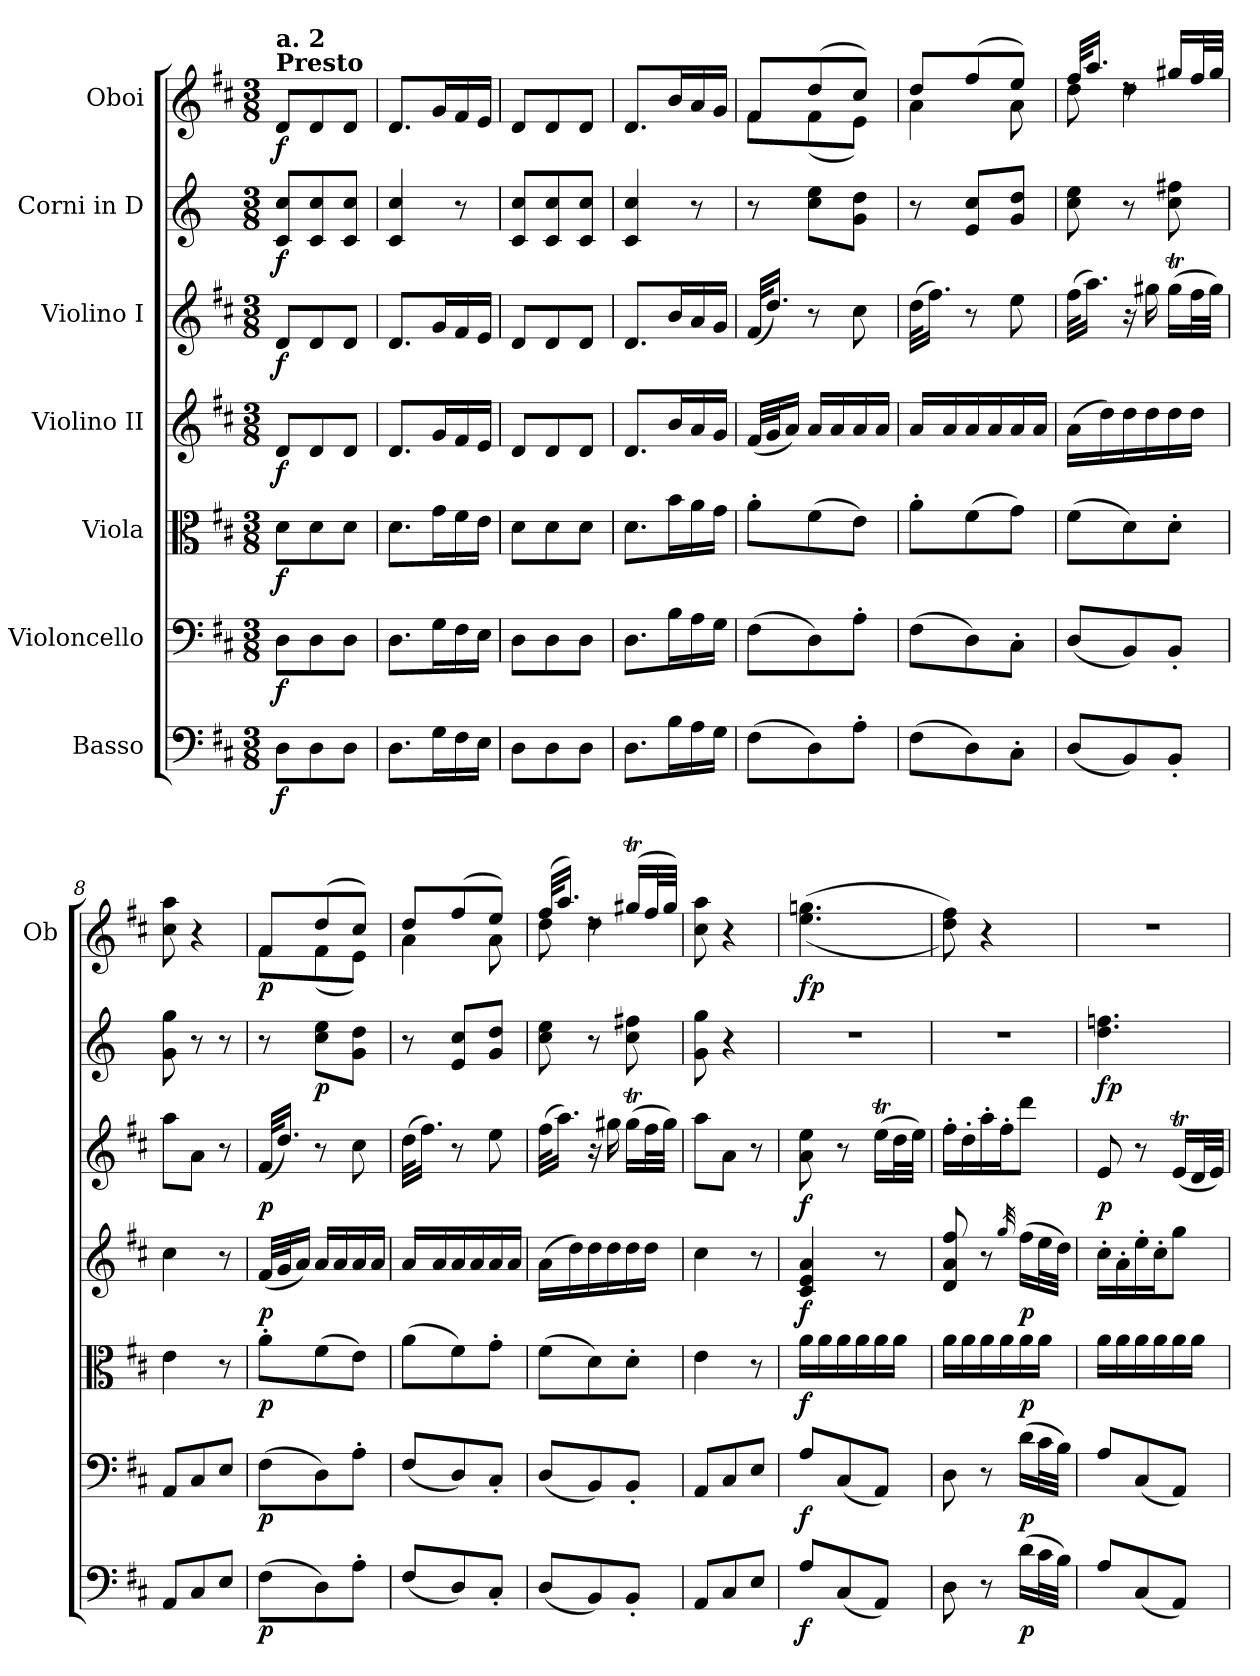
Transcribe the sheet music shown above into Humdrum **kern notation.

**kern	**dynam	**kern	**dynam	**kern	**dynam	**kern	**dynam	**kern	**dynam	**kern	**dynam	**kern	**dynam
*part7	*part7	*part6	*part6	*part5	*part5	*part4	*part4	*part3	*part3	*part2	*part2	*part1	*part1
*staff7	*staff7	*staff6	*staff6	*staff5	*staff5	*staff4	*staff4	*staff3	*staff3	*staff2	*staff2	*staff1	*staff1
*I"Basso	*	*I"Violoncello	*	*I"Viola	*	*I"Violino II	*	*I"Violino I	*	*I"Corni in D	*	*I"Oboi	*
*	*	*	*	*	*	*	*	*	*	*	*	*I'Ob	*
*clefF4	*	*clefF4	*	*clefC3	*	*clefG2	*	*clefG2	*	*clefG2	*	*clefG2	*
*ITrd7c12	*	*	*	*	*	*	*	*	*	*ITrd6c10	*	*	*
*k[f#c#]	*	*k[f#c#]	*	*k[f#c#]	*	*k[f#c#]	*	*k[f#c#]	*	*k[f#c#]	*	*k[f#c#]	*
*M3/8	*	*M3/8	*	*M3/8	*	*M3/8	*	*M3/8	*	*M3/8	*	*M3/8	*
=1	=1	=1	=1	=1	=1	=1	=1	=1	=1	=1	=1	=1	=1
!	!	!	!	!	!	!	!	!	!	!	!	!LO:TX:a:B:t=Presto	!
!	!	!	!	!	!	!	!	!	!	!	!	!LO:TX:a:B:t=a. 2	!
!	!LO:DY:b	!	!LO:DY:b	!	!LO:DY:b	!	!LO:DY:b	!	!LO:DY:b	!	!LO:DY:b	!	!LO:DY:b
8DD\L	f	8D\L	f	8d\L	f	8d/L	f	8d/L	f	8D/ 8d/L	f	8d/L	f
8DD\	.	8D\	.	8d\	.	8d/	.	8d/	.	8D/ 8d/	.	8d/	.
8DD\J	.	8D\J	.	8d\J	.	8d/J	.	8d/J	.	8D/ 8d/J	.	8d/J	.
=2	=2	=2	=2	=2	=2	=2	=2	=2	=2	=2	=2	=2	=2
8.DD\L	.	8.D\L	.	8.d\L	.	8.d/L	.	8.d/L	.	4D/ 4d/	.	8.d/L	.
16GG\L	.	16G\L	.	16g\L	.	16g/L	.	16g/L	.	.	.	16g/L	.
16FF#\	.	16F#\	.	16f#\	.	16f#/	.	16f#/	.	8r	.	16f#/	.
16EE\JJ	.	16E\JJ	.	16e\JJ	.	16e/JJ	.	16e/JJ	.	.	.	16e/JJ	.
=3	=3	=3	=3	=3	=3	=3	=3	=3	=3	=3	=3	=3	=3
8DD\L	.	8D\L	.	8d\L	.	8d/L	.	8d/L	.	8D/ 8d/L	.	8d/L	.
8DD\	.	8D\	.	8d\	.	8d/	.	8d/	.	8D/ 8d/	.	8d/	.
8DD\J	.	8D\J	.	8d\J	.	8d/J	.	8d/J	.	8D/ 8d/J	.	8d/J	.
=4	=4	=4	=4	=4	=4	=4	=4	=4	=4	=4	=4	=4	=4
8.DD\L	.	8.D\L	.	8.d\L	.	8.d/L	.	8.d/L	.	4D/ 4d/	.	8.d/L	.
16BB\L	.	16B\L	.	16b\L	.	16b/L	.	16b/L	.	.	.	16b/L	.
16AA\	.	16A\	.	16a\	.	16a/	.	16a/	.	8r	.	16a/	.
16GG\JJ	.	16G\JJ	.	16g\JJ	.	16g/JJ	.	16g/JJ	.	.	.	16g/JJ	.
=5	=5	=5	=5	=5	=5	=5	=5	=5	=5	=5	=5	=5	=5
*	*	*	*	*	*	*	*	*	*	*	*	*^	*
(>8FF#\L	.	(>8F#\L	.	8a'\L	.	(<32f#/LLL	.	(<32f#/KLL	.	8r	.	8f#/L	8f#\L	.
.	.	.	.	.	.	32g/J	.	16.dd/JJ)	.	.	.	.	.	.
.	.	.	.	.	.	16a/JJ)	.	.	.	.	.	.	.	.
8DD\)	.	8D\)	.	(>8f#\	.	16a/LL	.	8r	.	8d\ 8f#\L	.	(>8dd/	(<8f#\	.
.	.	.	.	.	.	16a/	.	.	.	.	.	.	.	.
8AA'\J	.	8A'\J	.	8e\J)	.	16a/	.	8cc#\	.	8A\ 8e\J	.	8cc#/J)	8e\J)	.
.	.	.	.	.	.	16a/JJ	.	.	.	.	.	.	.	.
=6	=6	=6	=6	=6	=6	=6	=6	=6	=6	=6	=6	=6	=6	=6
(>8FF#\L	.	(>8F#\L	.	8a'\L	.	16a/LL	.	(>32dd\KLL	.	8r	.	8dd/L	4a\	.
.	.	.	.	.	.	.	.	16.ff#\JJ)	.	.	.	.	.	.
.	.	.	.	.	.	16a/	.	.	.	.	.	.	.	.
8DD\)	.	8D\)	.	(>8f#\	.	16a/	.	8r	.	8F#/ 8d/L	.	(>8ff#/	.	.
.	.	.	.	.	.	16a/	.	.	.	.	.	.	.	.
8CC#'\J	.	8C#'\J	.	8g\J)	.	16a/	.	8ee\	.	8A/ 8e/J	.	8ee/J)	8a\	.
.	.	.	.	.	.	16a/JJ	.	.	.	.	.	.	.	.
=7	=7	=7	=7	=7	=7	=7	=7	=7	=7	=7	=7	=7	=7	=7
(<8DD/L	.	(<8D/L	.	(>8f#\L	.	(>16a\LL	.	(>32ff#\KLL	.	8d\ 8f#\	.	32ff#/KLL	8dd\	.
.	.	.	.	.	.	.	.	16.aa\JJ)	.	.	.	16.aa/JJ	.	.
.	.	.	.	.	.	16dd\)	.	.	.	.	.	.	.	.
8BBB/)	.	8BB/)	.	8d\)	.	16dd\	.	16r	.	8r	.	8rdd	4dd\	.
.	.	.	.	.	.	16dd\	.	16gg#X\	.	.	.	.	.	.
8BBB'/J	.	8BB'/J	.	8d'\J	.	16dd\	.	(>16gg#t\LL	.	8d\ 8g#X\	.	16gg#X/LL	.	.
.	.	.	.	.	.	16dd\JJ	.	32ff#\L	.	.	.	32ff#/L	.	.
.	.	.	.	.	.	.	.	32gg#\JJJ)	.	.	.	32gg#/JJJ	.	.
*	*	*	*	*	*	*	*	*	*	*	*	*v	*v	*
=8	=8	=8	=8	=8	=8	=8	=8	=8	=8	=8	=8	=8	=8
8AAA/L	.	8AA/L	.	4e\	.	4cc#\	.	8aa\L	.	8A\ 8a\	.	8cc#\ 8aa\	.
8CC#/	.	8C#/	.	.	.	.	.	8a\J	.	8r	.	4r	.
8EE/J	.	8E/J	.	8r	.	8r	.	8r	.	8r	.	.	.
=9	=9	=9	=9	=9	=9	=9	=9	=9	=9	=9	=9	=9	=9
*	*	*	*	*	*	*	*	*	*	*	*	*^	*
!	!LO:DY:b	!	!LO:DY:b	!	!LO:DY:b	!	!LO:DY:b	!	!LO:DY:b	!	!	!	!	!LO:DY:b
(>8FF#\L	p	(>8F#\L	p	8a'\L	p	(<32f#/LLL	p	(<32f#/KLL	p	8r	.	8f#/L	8f#\L	p
.	.	.	.	.	.	32g/J	.	16.dd/JJ)	.	.	.	.	.	.
.	.	.	.	.	.	16a/JJ)	.	.	.	.	.	.	.	.
!	!	!	!	!	!	!	!	!	!	!	!LO:DY:b	!	!	!
8DD\)	.	8D\)	.	(>8f#\	.	16a/LL	.	8r	.	8d\ 8f#\L	p	(>8dd/	(<8f#\	.
.	.	.	.	.	.	16a/	.	.	.	.	.	.	.	.
8AA'\J	.	8A'\J	.	8e\J)	.	16a/	.	8cc#\	.	8A\ 8e\J	.	8cc#/J)	8e\J)	.
.	.	.	.	.	.	16a/JJ	.	.	.	.	.	.	.	.
!!LO:LB:g=z	!!
=10	=10	=10	=10	=10	=10	=10	=10	=10	=10	=10	=10	=10	=10	=10
(<8FF#/L	.	(<8F#/L	.	(>8a\L	.	16a/LL	.	(>32dd\KLL	.	8r	.	8dd/L	4a\	.
.	.	.	.	.	.	.	.	16.ff#\JJ)	.	.	.	.	.	.
.	.	.	.	.	.	16a/	.	.	.	.	.	.	.	.
8DD/)	.	8D/)	.	8f#\)	.	16a/	.	8r	.	8F#/ 8d/L	.	(>8ff#/	.	.
.	.	.	.	.	.	16a/	.	.	.	.	.	.	.	.
8CC#'/J	.	8C#'/J	.	8g'\J	.	16a/	.	8ee\	.	8A/ 8e/J	.	8ee/J)	8a\	.
.	.	.	.	.	.	16a/JJ	.	.	.	.	.	.	.	.
=11	=11	=11	=11	=11	=11	=11	=11	=11	=11	=11	=11	=11	=11	=11
(<8DD/L	.	(<8D/L	.	(>8f#\L	.	(>16a\LL	.	(>32ff#\KLL	.	8d\ 8f#\	.	(>32ff#/KLL	8dd\	.
.	.	.	.	.	.	.	.	16.aa\JJ)	.	.	.	16.aa/JJ)	.	.
.	.	.	.	.	.	16dd\)	.	.	.	.	.	.	.	.
8BBB/)	.	8BB/)	.	8d\)	.	16dd\	.	16r	.	8r	.	8rdd	4dd\	.
.	.	.	.	.	.	16dd\	.	16gg#X\	.	.	.	.	.	.
8BBB'/J	.	8BB'/J	.	8d'\J	.	16dd\	.	(>16gg#t\LL	.	8d\ 8g#X\	.	(>16gg#Xt/LL	.	.
.	.	.	.	.	.	16dd\JJ	.	32ff#\L	.	.	.	32ff#/L	.	.
.	.	.	.	.	.	.	.	32gg#\JJJ)	.	.	.	32gg#/JJJ)	.	.
*	*	*	*	*	*	*	*	*	*	*	*	*v	*v	*
=12	=12	=12	=12	=12	=12	=12	=12	=12	=12	=12	=12	=12	=12
8AAA/L	.	8AA/L	.	4e\	.	4cc#\	.	8aa\L	.	8A\ 8a\	.	8cc#\ 8aa\	.
8CC#/	.	8C#/	.	.	.	.	.	8a\J	.	4r	.	4r	.
8EE/J	.	8E/J	.	8r	.	8r	.	8r	.	.	.	.	.
=13	=13	=13	=13	=13	=13	=13	=13	=13	=13	=13	=13	=13	=13
!	!LO:DY:b	!	!LO:DY:b	!	!LO:DY:b	!	!LO:DY:b	!	!LO:DY:b	!	!	!	!LO:DY:b
8AA/L	f	8A/L	f	16a\LL	f	4c#/ 4e/ 4a/	f	8a\ 8ee\	f	4.r	.	(>(<4.ee\ 4.ggn\	fp
.	.	.	.	16a\	.	.	.	.	.	.	.	.	.
(<8CC#/	.	(<8C#/	.	16a\	.	.	.	8r	.	.	.	.	.
.	.	.	.	16a\	.	.	.	.	.	.	.	.	.
8AAA/J)	.	8AA/J)	.	16a\	.	8r	.	(>16eeT\LL	.	.	.	.	.
.	.	.	.	16a\JJ	.	.	.	32dd\L	.	.	.	.	.
.	.	.	.	.	.	.	.	32ee\JJJ)	.	.	.	.	.
=14	=14	=14	=14	=14	=14	=14	=14	=14	=14	=14	=14	=14	=14
8DD\	.	8D\	.	16a\LL	.	8d/ 8a/ 8ff#/	.	16ff#'\LL	.	4.r	.	8dd\ 8ff#\))	.
.	.	.	.	16a\	.	.	.	16dd'\	.	.	.	.	.
8r	.	8r	.	16a\	.	8r	.	16aa'\	.	.	.	4r	.
.	.	.	.	16a\	.	.	.	16ff#'\J	.	.	.	.	.
.	.	.	.	.	.	32qgg/	.	.	.	.	.	.	.
!	!LO:DY:b	!	!LO:DY:b	!	!LO:DY:b	!	!LO:DY:b	!	!	!	!	!	!
(>16D\LL	p	(>16d\LL	p	16a\	p	(>16ff#\LL	p	8ddd\J	.	.	.	.	.
32C#\L	.	32c#\L	.	16a\JJ	.	32ee\L	.	.	.	.	.	.	.
32BB\JJJ)	.	32B\JJJ)	.	.	.	32dd\JJJ)	.	.	.	.	.	.	.
=15	=15	=15	=15	=15	=15	=15	=15	=15	=15	=15	=15	=15	=15
!	!	!	!	!	!	!	!	!	!LO:DY:b	!	!LO:DY:b	!	!
8AA/L	.	8A/L	.	16a\LL	.	16cc#'\LL	.	8e/	p	4.e\ 4.gn\	fp	4.r	.
.	.	.	.	16a\	.	16a'\	.	.	.	.	.	.	.
(<8CC#/	.	(<8C#/	.	16a\	.	16ee'\	.	8r	.	.	.	.	.
.	.	.	.	16a\	.	16cc#'\J	.	.	.	.	.	.	.
8AAA/J)	.	8AA/J)	.	16a\	.	8gg\J	.	(<16eT/LL	.	.	.	.	.
.	.	.	.	16a\JJ	.	.	.	32d/L	.	.	.	.	.
.	.	.	.	.	.	.	.	32e/JJJ)	.	.	.	.	.
=	=	=	=	=	=	=	=	=	=	=	=	=	=
*-	*-	*-	*-	*-	*-	*-	*-	*-	*-	*-	*-	*-	*-
